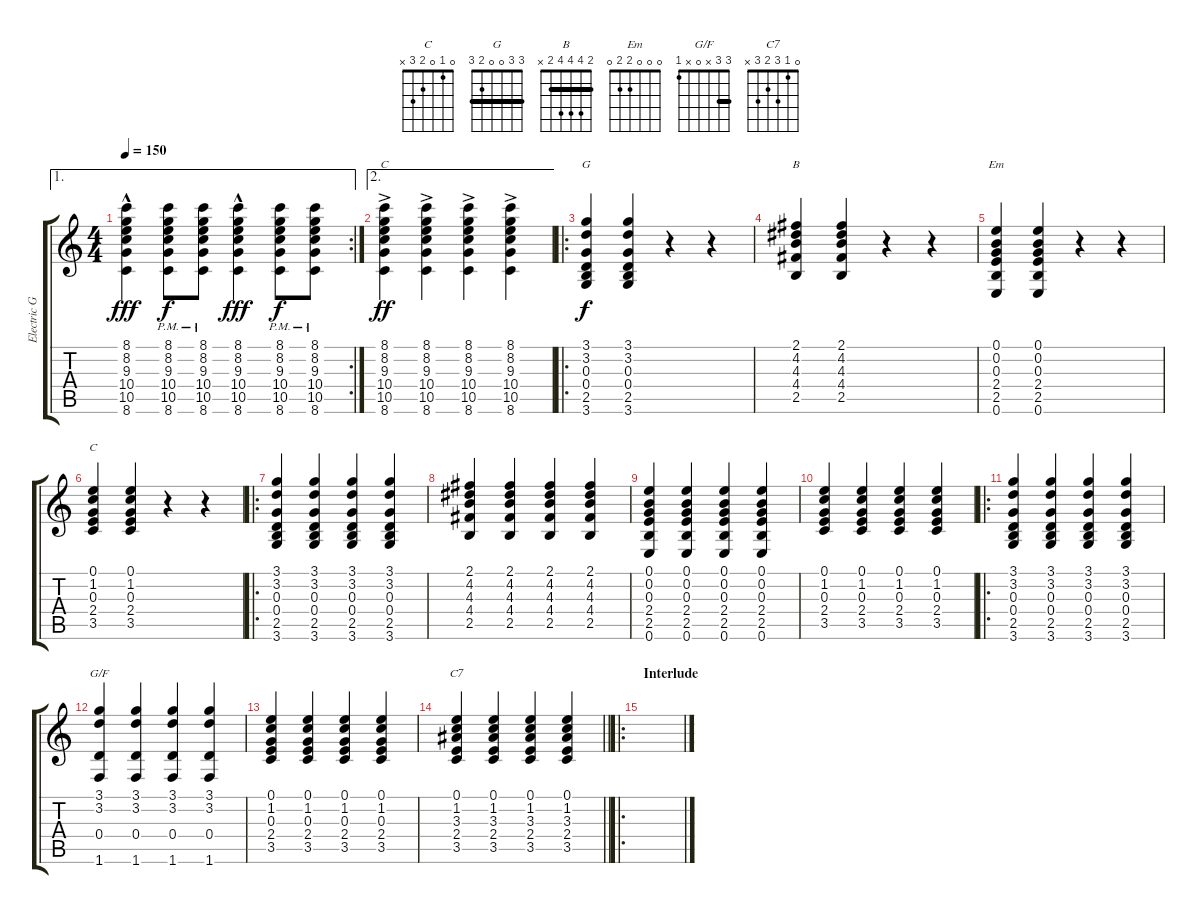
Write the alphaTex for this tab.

\track ("Electric Guitar" "Electric G") {instrument distortionguitar}
\staff {score tabs}
\tuning (E4 B3 G3 D3 A2 E2) {hide}
\chord ("C" 8 8 9 10 10 8) {firstfret 8 barre 8}
\chord ("G" 3 3 0 0 2 3) {barre 3}
\chord ("B" 2 4 4 4 2 x) {barre 2}
\chord ("Em" 0 0 0 2 2 0)
\chord ("C" 0 1 0 2 3 x)
\chord ("G/F" 3 3 x 0 x 1) {barre 3}
\chord ("C7" 0 1 3 2 3 x)
\ae 1
\rc 2
\ts (4 4)
\tempo 150
\clef g2
\ks c
(8.1{hac} 8.2{hac} 9.3{hac} 10.4{hac} 10.5{hac} 8.6{hac}).4{dy fff} (8.1{pm} 8.2{pm} 9.3{pm} 10.4{pm} 10.5{pm} 8.6{pm}).8{dy f} (8.1{pm} 8.2{pm} 9.3{pm} 10.4{pm} 10.5{pm} 8.6{pm}).8 (8.1{hac} 8.2{hac} 9.3{hac} 10.4{hac} 10.5{hac} 8.6{hac}).4{dy fff} (8.1{pm} 8.2{pm} 9.3{pm} 10.4{pm} 10.5{pm} 8.6{pm}).8{dy f} (8.1{pm} 8.2{pm} 9.3{pm} 10.4{pm} 10.5{pm} 8.6{pm}).8 |
\ae 2
(8.1{ac} 8.2{ac} 9.3{ac} 10.4{ac} 10.5{ac} 8.6{ac}).4{ch "C" dy ff} (8.1{ac} 8.2{ac} 9.3{ac} 10.4{ac} 10.5{ac} 8.6{ac}).4 (8.1{ac} 8.2{ac} 9.3{ac} 10.4{ac} 10.5{ac} 8.6{ac}).4 (8.1{ac} 8.2{ac} 9.3{ac} 10.4{ac} 10.5{ac} 8.6{ac}).4 |
\ro
(3.1 3.2 0.3 0.4 2.5 3.6).4{ch "G" dy f} (3.1 3.2 0.3 0.4 2.5 3.6).4 r.4 r.4 |
(2.1 4.2 4.3 4.4 2.5).4{ch "B"} (2.1 4.2 4.3 4.4 2.5).4 r.4 r.4 |
(0.1 0.2 0.3 2.4 2.5 0.6).4{ch "Em"} (0.1 0.2 0.3 2.4 2.5 0.6).4 r.4 r.4 |
(0.1 1.2 0.3 2.4 3.5).4{ch "C"} (0.1 1.2 0.3 2.4 3.5).4 r.4 r.4 |
\ro
(3.1 3.2 0.3 0.4 2.5 3.6).4 (3.1 3.2 0.3 0.4 2.5 3.6).4 (3.1 3.2 0.3 0.4 2.5 3.6).4 (3.1 3.2 0.3 0.4 2.5 3.6).4 |
(2.1 4.2 4.3 4.4 2.5).4 (2.1 4.2 4.3 4.4 2.5).4 (2.1 4.2 4.3 4.4 2.5).4 (2.1 4.2 4.3 4.4 2.5).4 |
(0.1 0.2 0.3 2.4 2.5 0.6).4 (0.1 0.2 0.3 2.4 2.5 0.6).4 (0.1 0.2 0.3 2.4 2.5 0.6).4 (0.1 0.2 0.3 2.4 2.5 0.6).4 |
(0.1 1.2 0.3 2.4 3.5).4 (0.1 1.2 0.3 2.4 3.5).4 (0.1 1.2 0.3 2.4 3.5).4 (0.1 1.2 0.3 2.4 3.5).4 |
\ro
(3.1 3.2 0.3 0.4 2.5 3.6).4 (3.1 3.2 0.3 0.4 2.5 3.6).4 (3.1 3.2 0.3 0.4 2.5 3.6).4 (3.1 3.2 0.3 0.4 2.5 3.6).4 |
(3.1 3.2 0.4 1.6).4{ch "G/F"} (3.1 3.2 0.4 1.6).4 (3.1 3.2 0.4 1.6).4 (3.1 3.2 0.4 1.6).4 |
(0.1 1.2 0.3 2.4 3.5).4 (0.1 1.2 0.3 2.4 3.5).4 (0.1 1.2 0.3 2.4 3.5).4 (0.1 1.2 0.3 2.4 3.5).4 |
\barLineRight lightlight
(0.1 1.2 3.3 2.4 3.5).4{ch "C7"} (0.1 1.2 3.3 2.4 3.5).4 (0.1 1.2 3.3 2.4 3.5).4 (0.1 1.2 3.3 2.4 3.5).4 |
\ro
\section ("" "Interlude")
